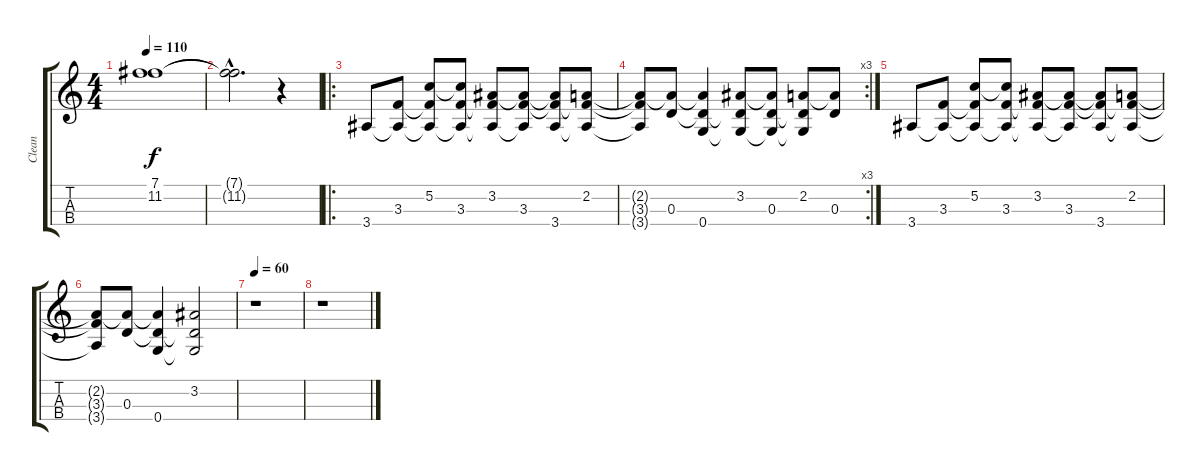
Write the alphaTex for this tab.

\track ("Clean" "Clean") {instrument acousticguitarsteel}
\staff {score tabs}
\tuning (B3 G3 D3 G2) {hide}
\ts (4 4)
\tempo 110
\clef g2
\ks c
(7.1{t} 11.2{t}).1{dy f} |
(7.1{hac t} 11.2{hac t}).2{d} r.4 |
\ro
3.4.8{volume 12 instrument acousticguitarsteel} (3.3 3.4{t}).8 (5.2 3.3{t} 3.4{t}).8 (5.2{t} 3.3 3.4{t}).8 (3.2 3.3{t} 3.4{t}).8 (3.2{t} 3.3 3.4{t}).8 (3.2{t} 3.3{t} 3.4).8 (2.2 3.3{t} 3.4{t}).8 |
\rc 3
(2.2{t} 3.3{t} 3.4{t}).8 (2.2{t} 0.3).8 (2.2{t} 0.3{t} 0.4).4 (3.2 0.3{t} 0.4{t}).8 (3.2{t} 0.3 0.4{t}).8 (2.2 0.3{t} 0.4{t}).8 (2.2{t} 0.3).8 |
3.4.8 (3.3 3.4{t}).8 (5.2 3.3{t} 3.4{t}).8 (5.2{t} 3.3 3.4{t}).8 (3.2 3.3{t} 3.4{t}).8 (3.2{t} 3.3 3.4{t}).8 (3.2{t} 3.3{t} 3.4).8 (2.2 3.3{t} 3.4{t}).8 |
(2.2{t} 3.3{t} 3.4{t}).8 (2.2{t} 0.3).8 (2.2{t} 0.3{t} 0.4).4 (3.2 0.3{t} 0.4{t}).2 |
\tempo 60
r.1 |
r.1
